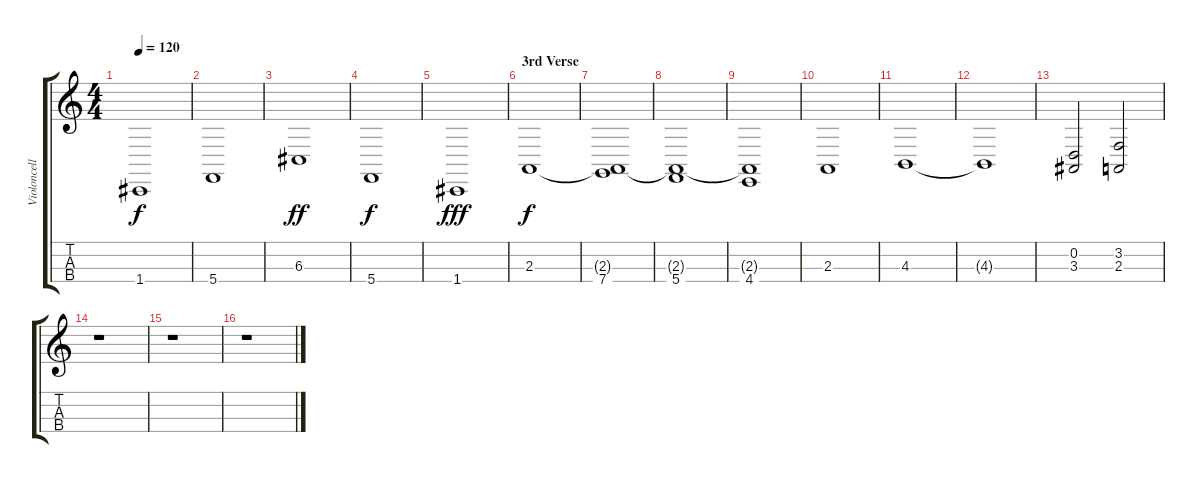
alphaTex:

\track ("Violoncello" "Violoncell") {instrument cello}
\staff {score tabs}
\tuning (A3 D3 G2 C2) {hide}
\ts (4 4)
\tempo 120
\clef g2
\ks c
1.4.1{dy f} |
5.4.1 |
6.3.1{dy ff} |
5.4.1{dy f} |
1.4.1{dy fff} |
\section ("" "3rd Verse")
2.3.1{dy f} |
(2.3{t} 7.4).1 |
(2.3{t} 5.4).1 |
(2.3{t} 4.4).1 |
2.3.1 |
4.3.1 |
4.3{t}.1 |
(0.2 3.3).2 (3.2 2.3).2 |
r.1 |
r.1 |
r.1
